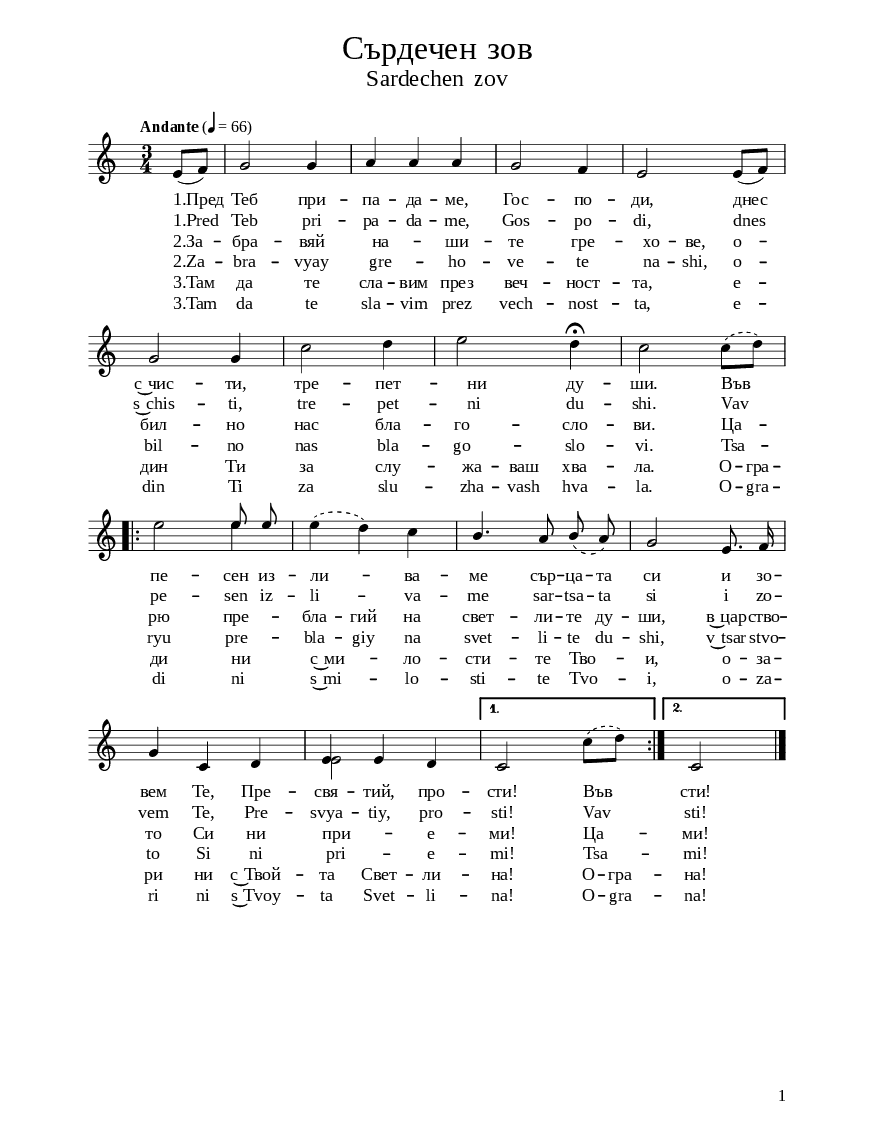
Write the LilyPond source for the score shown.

\version "2.20.0"

\paper {
  #(set-paper-size "a5")
}

\bookpart {
  \paper {
    print-all-headers = ##t
    print-page-number = ##t
    print-first-page-number = ##t

    % put page numbers on the bottom
    oddHeaderMarkup = \markup ""
    evenHeaderMarkup = \markup ""
    oddFooterMarkup = \markup
    \fill-line {
      ""
      \on-the-fly #print-page-number-check-first \fromproperty #'page:page-number-string
    }
    evenFooterMarkup = \markup
    \fill-line {
      \on-the-fly #print-page-number-check-first \fromproperty #'page:page-number-string
      ""
    }

    left-margin = 1.5\cm
    right-margin = 1.5\cm
    top-margin = 1.6\cm
    bottom-margin = 1.2\cm
    ragged-bottom = ##t % do not spread the staves to fill the whole vertical space

    % change lyrics and titles font (affects notes also)
    fonts =
    #(make-pango-font-tree
      "Times New Roman"
      "DejaVu Sans"
      "DejaVu Sans Mono"
      (/ (* staff-height pt) 3.6))

    % change distance between staves
    system-system-spacing =
    #'((basic-distance . 12)
       (minimum-distance . 6)
       (padding . 1)
       (stretchability . 12))
  }

  \header {
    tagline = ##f
  }

  \score{
    \layout {
      indent = 0.0\cm % remove first line indentation
      %ragged-last = ##t % do not spread last line to fill the whole space
      \context {
        \Score
        \omit BarNumber %remove bar numbers
      } % context

      \context {
        % change staff size
        \Staff
        fontSize = #+0 % affects notes size only
        \override StaffSymbol #'staff-space = #(magstep -3)
        \override StaffSymbol #'thickness = #0.5
        \override BarLine #'hair-thickness = #1
        %\override StaffSymbol #'ledger-line-thickness = #'(0 . 0)
      }

      \context {
        % adjust space between staff and lyrics and between the two lyric lines
        \Lyrics
        \override VerticalAxisGroup.nonstaff-relatedstaff-spacing = #'((basic-distance . 4.5))
        \override VerticalAxisGroup.nonstaff-nonstaff-spacing = #'((minimum-distance . 2))
      }
    } % layout

    \new Staff <<

      \new Voice = "voice1" \absolute  {
        \clef treble
        \key c \major
        \time 3/4
        \tempo \markup {
          % make tempo note smaller
          \concat {
            "Andante" \normal-text { " (" }
            \teeny \general-align #Y #DOWN \note #"4" #0.8
            \normal-text { " = 66)" }
          }
        }
        \autoBeamOff
        \partial 4
        \voiceOne % stems p

        \slurDown e'8 ([f'8])  g'2 g'4 |  a'4 a' a' | g'2 f'4 | e'2 e'8 ([ f' ]) | \break

        g'2 g'4 | \hideNotes c''2 d''4 |
        \once \override NoteColumn.force-hshift = #1.5 e''4
        e'' \hideNotes d''4 | c''2 c''8 d'' | \break

        \repeat volta 2 {
          e''2 \unHideNotes e''8 e'' | \hideNotes e''4 d'' c'' | \unHideNotes b'4. a'8 \slurDashed b' (a') | g'2 e'8. f'16 | \break
          \unHideNotes g'4 c' d' | e' e' d' |
        }  \alternative {
          { c'2 \hideNotes c''8 d'' | \unHideNotes }
          { c'2 \bar "|." }
        }
      }

      \new Voice = "voice2" \absolute  {
        \clef treble
        \key c \major
        \time 3/4
        \autoBeamOff
        \partial 4
        \voiceTwo % stems down

        \hideNotes e'8 [f'8]  g'2 g'4 | a'2 a'4 | \hideNotes g'2 f'4 | e'4 e'4 \hideNotes e'8 [ f' ] | \break

        g'2 g'4 | \unHideNotes c''2 d''4 | e''2 d''4^\fermata | c''2 \slurDashed \slurUp c''8 ([d'']) | \break

        \repeat volta 2 {
          e''2 e''4 | e''4 (d'') c'' | \hideNotes b'4. a'8 b' a' | g'2 e'8. f'16 \break |
          g'4 c' d' | \unHideNotes e'2 \hideNotes d'4 |
        }  \alternative {
          { c'2 \unHideNotes c''8 ([ d'' ]) | \hideNotes }
          { c'2 \bar "|." }
        }
      }


      \new Lyrics \lyricsto "voice1" {
        "1.Пред" Теб при -- па -- да -- ме, Гос -- по -- ди, днес
        с~чис -- ти, тре -- пет -- ни _ ду -- ши. Във _
        пе -- сен из -- ли -- _ ва -- ме \set ignoreMelismata = ##t сър -- ца -- та си и зо --
        вем Те, Пре -- свя -- тий, про -- сти! Във _ сти!
      }
      \new Lyrics \lyricsto "voice1" {
        "1.Pred" Teb pri -- pa -- da -- me, Gos -- po -- di, dnes
        s~chis -- ti, tre -- pet -- ni _ du -- shi. Vav _
        pe -- sen iz -- li -- _ va -- me \set ignoreMelismata = ##t sar -- tsa -- ta si i zo --
        vem Te, Pre -- svya -- tiy, pro -- sti! Vav _ sti!
      }

      \new Lyrics \lyricsto "voice2" {
        "2.За" -- бра -- вяй на -- ши  -- те гре -- хо -- ве, о --
        бил -- но нас бла -- го -- сло -- ви. Ца --
        рю \set ignoreMelismata = ##t пре -- бла -- гий на свет -- ли -- те ду -- ши, в~цар -- ство --
        то Си ни при -- е -- ми! Ца -- _ ми!
      }
      \new Lyrics \lyricsto "voice2" {
        "2.Za" -- bra -- vyay gre -- ho -- ve -- te na -- shi, o --
        bil -- no nas bla -- go -- slo -- vi. Tsa --
        ryu \set ignoreMelismata = ##t pre -- bla -- giy na svet -- li -- te du -- shi, v~tsar -- stvo --
        to Si ni pri -- e -- mi! Tsa -- _ mi!
      }

      \new Lyrics \lyricsto "voice1" {
        "3.Там" да те сла -- вим през веч -- ност -- та, е --
        дин Ти за слу -- жа -- ваш хва -- ла. О -- гра --
        ди ни _ с~ми -- _ ло -- сти -- те Тво -- и, о -- за --
        ри ни с~Твой -- та Свет -- ли -- на! О -- гра -- на!
      }
      \new Lyrics \lyricsto "voice1" {
        "3.Tam" da te sla -- vim prez vech -- nost -- ta, e --
        din Ti za slu -- zha -- vash hva -- la. O -- gra --
        di ni _ s~mi -- _ lo -- sti -- te Tvo -- i, o -- za --
        ri ni s~Tvoy -- ta Svet -- li -- na! O -- gra -- na!
      }

    >>

    \header {
      title = \markup \column \normal-text \fontsize #2.5 {
        \center-align
        \line { Сърдечен зов }
        \vspace #-0.6
        \center-align
        \line \fontsize #-3 { Sardechen zov}
        \vspace #-0.8
        \center-align
        \line \fontsize #-3 { " " }
      }
    }

    \midi{}

  } % score

  \pageBreak

  \markup \fontsize #+2.5 {
    \hspace #1
    \override #'(baseline-skip . 2.4) % affects space between column lines
    \column {

    }

    \hspace #5
    \override #'(baseline-skip . 2.4)
    \column {

    } %column
  } % markup



  % include foreign translation(s) of the song
  \version "2.20.0"

\markup \fill-line { \fontsize #6 "Ruf des Herzens" }
\markup \null
\markup \null
\markup \fontsize #+2.5 {
  \hspace #14
  \override #'(baseline-skip . 2)
  \column {
    \line { "   " }

    \line { 1. Wir fallen heute vor Dir nieder, Herr, }

    \line { "   "mit reinen zittrigen Seelen.}

    \line { "   "Wir schütten unsere Herzen in einem Lied aus }

    \line { "   "und rufen Dich an, Allheiliger! Vergib!}

    \line { 2. Vergiss unsere Sünden, }

    \line { "   "segne uns reichlich.}

    \line { "   "Allgütiger König der leuchtenden Seelen,}

    \line { "   "empfange uns in Deinem Reich!}

    \line { 3. Wir lobpreisen Dich dort in der Ewigkeit,}

    \line { "   "einzig Dir gebührt der Lobpreis.}

    \line { "   "Umgrenze uns mit Deiner Barmherzigkeit,}

    \line { "   "erleuchte uns mit Deinem Licht.}
  }
}


} % bookpart
